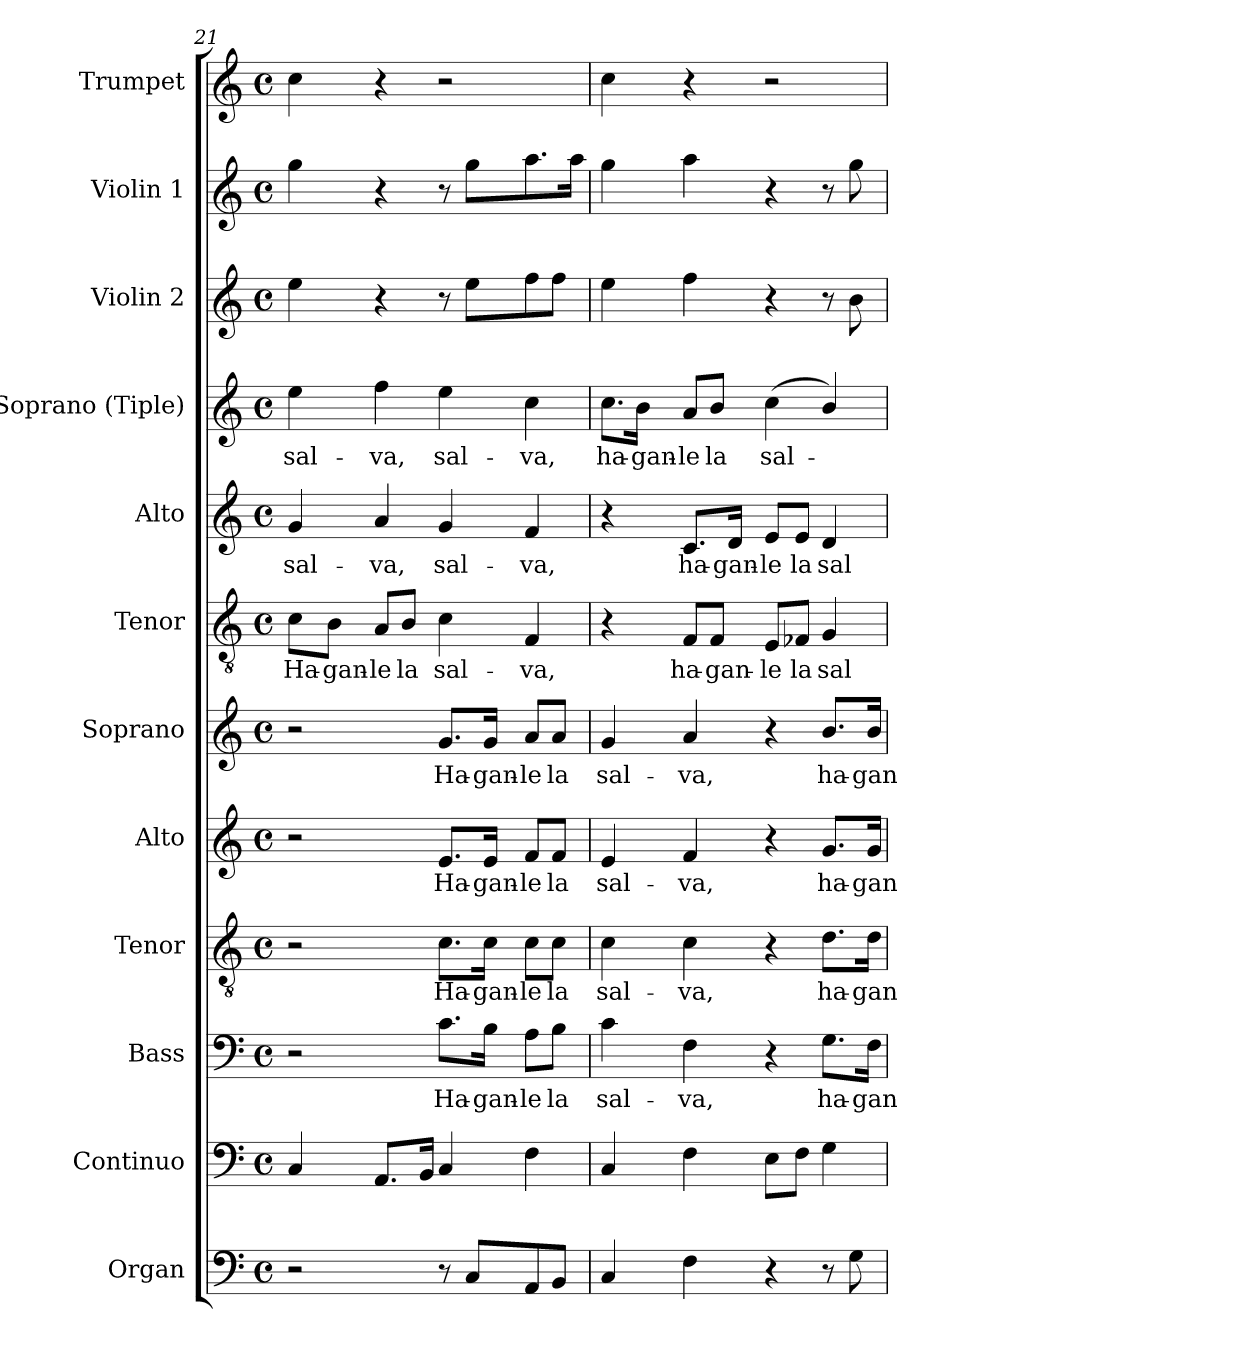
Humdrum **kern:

**kern	**kern	**kern	**text	**kern	**text	**kern	**text	**kern	**text	**kern	**text	**kern	**text	**kern	**text	**kern	**kern	**kern
*part12	*part11	*part10	*part10	*part9	*part9	*part8	*part8	*part7	*part7	*part6	*part6	*part5	*part5	*part4	*part4	*part3	*part2	*part1
*staff12	*staff11	*staff10	*staff10	*staff9	*staff9	*staff8	*staff8	*staff7	*staff7	*staff6	*staff6	*staff5	*staff5	*staff4	*staff4	*staff3	*staff2	*staff1
*I"Organ	*I"Continuo	*I"Bass	*	*I"Tenor	*	*I"Alto	*	*I"Soprano	*	*I"Tenor	*	*I"Alto	*	*I"Soprano (Tiple)	*	*I"Violin 2	*I"Violin 1	*I"Trumpet
*I'Org.	*I'Cont.	*I'B.	*	*I'T.	*	*I'A.	*	*I'S.	*	*I'T.	*	*I'A.	*	*I'S.	*	*I'Vln. 2	*I'Vln. 1	*I'Tpt.
*clefF4	*clefF4	*clefF4	*	*clefGv2	*	*clefG2	*	*clefG2	*	*clefGv2	*	*clefG2	*	*clefG2	*	*clefG2	*clefG2	*clefG2
*	*	*	*	*ITrd7c12	*	*	*	*	*	*ITrd7c12	*	*	*	*	*	*	*	*
*k[]	*k[]	*k[]	*	*k[]	*	*k[]	*	*k[]	*	*k[]	*	*k[]	*	*k[]	*	*k[]	*k[]	*k[]
*C:	*C:	*C:	*	*C:	*	*C:	*	*C:	*	*C:	*	*C:	*	*C:	*	*C:	*C:	*C:
*M4/4	*M4/4	*M4/4	*	*M4/4	*	*M4/4	*	*M4/4	*	*M4/4	*	*M4/4	*	*M4/4	*	*M4/4	*M4/4	*M4/4
*met(c)	*met(c)	*met(c)	*	*met(c)	*	*met(c)	*	*met(c)	*	*met(c)	*	*met(c)	*	*met(c)	*	*met(c)	*met(c)	*met(c)
=21	=21	=21	=21	=21	=21	=21	=21	=21	=21	=21	=21	=21	=21	=21	=21	=21	=21	=21
!	!	!	!	!	!	!	!	!	!	!	!LO:LY:b:color=#000000	!	!	!	!	!	!	!
!	!	!	!	!	!	!	!	!	!	!	!	!	!LO:LY:b:color=#000000	!	!	!	!	!
!	!	!	!	!	!	!	!	!	!	!	!	!	!	!	!LO:LY:b:color=#000000	!	!	!
2r	4Ci/	2r	.	2r	.	2r	.	2r	.	8Ci\L	Ha-	4gi/	sal-	4eei\	sal-	4eei\	4ggi\	4cci\
!	!	!	!	!	!	!	!	!	!	!	!LO:LY:b:color=#000000	!	!	!	!	!	!	!
.	.	.	.	.	.	.	.	.	.	8BBi\J	-gan-	.	.	.	.	.	.	.
!	!	!	!	!	!	!	!	!	!	!	!LO:LY:b:color=#000000	!	!	!	!	!	!	!
!	!	!	!	!	!	!	!	!	!	!	!	!	!LO:LY:b:color=#000000	!	!	!	!	!
!	!	!	!	!	!	!	!	!	!	!	!	!	!	!	!LO:LY:b:color=#000000	!	!	!
.	8.AAi/L	.	.	.	.	.	.	.	.	8AAi/L	-le	4ai/	-va,	4ffi\	-va,	4r	4r	4r
!	!	!	!	!	!	!	!	!	!	!	!LO:LY:b:color=#000000	!	!	!	!	!	!	!
.	.	.	.	.	.	.	.	.	.	8BBi/J	la	.	.	.	.	.	.	.
.	16BBi/Jk	.	.	.	.	.	.	.	.	.	.	.	.	.	.	.	.	.
!	!	!	!LO:LY:b:color=#000000	!	!	!	!	!	!	!	!	!	!	!	!	!	!	!
!	!	!	!	!	!LO:LY:b:color=#000000	!	!	!	!	!	!	!	!	!	!	!	!	!
!	!	!	!	!	!	!	!LO:LY:b:color=#000000	!	!	!	!	!	!	!	!	!	!	!
!	!	!	!	!	!	!	!	!	!LO:LY:b:color=#000000	!	!	!	!	!	!	!	!	!
!	!	!	!	!	!	!	!	!	!	!	!LO:LY:b:color=#000000	!	!	!	!	!	!	!
!	!	!	!	!	!	!	!	!	!	!	!	!	!LO:LY:b:color=#000000	!	!	!	!	!
!	!	!	!	!	!	!	!	!	!	!	!	!	!	!	!LO:LY:b:color=#000000	!	!	!
8r	4Ci/	8.ci\L	Ha-	8.Ci\L	Ha-	8.ei/L	Ha-	8.gi/L	Ha-	4Ci\	sal-	4gi/	sal-	4eei\	sal-	8r	8r	2r
8Ci/L	.	.	.	.	.	.	.	.	.	.	.	.	.	.	.	8eei\L	8ggi\L	.
!	!	!	!LO:LY:b:color=#000000	!	!	!	!	!	!	!	!	!	!	!	!	!	!	!
!	!	!	!	!	!LO:LY:b:color=#000000	!	!	!	!	!	!	!	!	!	!	!	!	!
!	!	!	!	!	!	!	!LO:LY:b:color=#000000	!	!	!	!	!	!	!	!	!	!	!
!	!	!	!	!	!	!	!	!	!LO:LY:b:color=#000000	!	!	!	!	!	!	!	!	!
.	.	16Bi\Jk	-gan-	16Ci\Jk	-gan-	16ei/Jk	-gan-	16gi/Jk	-gan-	.	.	.	.	.	.	.	.	.
!	!	!	!LO:LY:b:color=#000000	!	!	!	!	!	!	!	!	!	!	!	!	!	!	!
!	!	!	!	!	!LO:LY:b:color=#000000	!	!	!	!	!	!	!	!	!	!	!	!	!
!	!	!	!	!	!	!	!LO:LY:b:color=#000000	!	!	!	!	!	!	!	!	!	!	!
!	!	!	!	!	!	!	!	!	!LO:LY:b:color=#000000	!	!	!	!	!	!	!	!	!
!	!	!	!	!	!	!	!	!	!	!	!LO:LY:b:color=#000000	!	!	!	!	!	!	!
!	!	!	!	!	!	!	!	!	!	!	!	!	!LO:LY:b:color=#000000	!	!	!	!	!
!	!	!	!	!	!	!	!	!	!	!	!	!	!	!	!LO:LY:b:color=#000000	!	!	!
8AAi/	4Fi\	8Ai\L	-le	8Ci\L	-le	8fi/L	-le	8ai/L	-le	4FFi/	-va,	4fi/	-va,	4cci\	-va,	8ffi\	8.aai\	.
!	!	!	!LO:LY:b:color=#000000	!	!	!	!	!	!	!	!	!	!	!	!	!	!	!
!	!	!	!	!	!LO:LY:b:color=#000000	!	!	!	!	!	!	!	!	!	!	!	!	!
!	!	!	!	!	!	!	!LO:LY:b:color=#000000	!	!	!	!	!	!	!	!	!	!	!
!	!	!	!	!	!	!	!	!	!LO:LY:b:color=#000000	!	!	!	!	!	!	!	!	!
8BBi/J	.	8Bi\J	la	8Ci\J	la	8fi/J	la	8ai/J	la	.	.	.	.	.	.	8ffi\J	.	.
.	.	.	.	.	.	.	.	.	.	.	.	.	.	.	.	.	16aai\Jk	.
!!LO:PB:g=z
=22	=22	=22	=22	=22	=22	=22	=22	=22	=22	=22	=22	=22	=22	=22	=22	=22	=22	=22
!	!	!	!LO:LY:b:color=#000000	!	!	!	!	!	!	!	!	!	!	!	!	!	!	!
!	!	!	!	!	!LO:LY:b:color=#000000	!	!	!	!	!	!	!	!	!	!	!	!	!
!	!	!	!	!	!	!	!LO:LY:b:color=#000000	!	!	!	!	!	!	!	!	!	!	!
!	!	!	!	!	!	!	!	!	!LO:LY:b:color=#000000	!	!	!	!	!	!	!	!	!
!	!	!	!	!	!	!	!	!	!	!	!	!	!	!	!LO:LY:b:color=#000000	!	!	!
4Ci/	4Ci/	4ci\	sal-	4Ci\	sal-	4ei/	sal-	4gi/	sal-	4r	.	4r	.	8.cci\L	ha-	4eei\	4ggi\	4cci\
!	!	!	!	!	!	!	!	!	!	!	!	!	!	!	!LO:LY:b:color=#000000	!	!	!
.	.	.	.	.	.	.	.	.	.	.	.	.	.	16bi\Jk	-gan-	.	.	.
!	!	!	!LO:LY:b:color=#000000	!	!	!	!	!	!	!	!	!	!	!	!	!	!	!
!	!	!	!	!	!LO:LY:b:color=#000000	!	!	!	!	!	!	!	!	!	!	!	!	!
!	!	!	!	!	!	!	!LO:LY:b:color=#000000	!	!	!	!	!	!	!	!	!	!	!
!	!	!	!	!	!	!	!	!	!LO:LY:b:color=#000000	!	!	!	!	!	!	!	!	!
!	!	!	!	!	!	!	!	!	!	!	!LO:LY:b:color=#000000	!	!	!	!	!	!	!
!	!	!	!	!	!	!	!	!	!	!	!	!	!LO:LY:b:color=#000000	!	!	!	!	!
!	!	!	!	!	!	!	!	!	!	!	!	!	!	!	!LO:LY:b:color=#000000	!	!	!
4Fi\	4Fi\	4Fi\	-va,	4Ci\	-va,	4fi/	-va,	4ai/	-va,	8FFi/L	ha-	8.ci/L	ha-	8ai/L	-le	4ffi\	4aai\	4r
!	!	!	!	!	!	!	!	!	!	!	!LO:LY:b:color=#000000	!	!	!	!	!	!	!
!	!	!	!	!	!	!	!	!	!	!	!	!	!	!	!LO:LY:b:color=#000000	!	!	!
.	.	.	.	.	.	.	.	.	.	8FFi/J	-gan-	.	.	8bi/J	la	.	.	.
!	!	!	!	!	!	!	!	!	!	!	!	!	!LO:LY:b:color=#000000	!	!	!	!	!
.	.	.	.	.	.	.	.	.	.	.	.	16di/Jk	-gan-	.	.	.	.	.
!	!	!	!	!	!	!	!	!	!	!	!LO:LY:b:color=#000000	!	!	!	!	!	!	!
!	!	!	!	!	!	!	!	!	!	!	!	!	!LO:LY:b:color=#000000	!	!	!	!	!
!	!	!	!	!	!	!	!	!	!	!	!	!	!	!	!LO:LY:b:color=#000000	!	!	!
4r	8Ei\L	4r	.	4r	.	4r	.	4r	.	8EEi/L	-le	8ei/L	-le	(4cci\	sal-	4r	4r	2r
!	!	!	!	!	!	!	!	!	!	!	!LO:LY:b:color=#000000	!	!	!	!	!	!	!
!	!	!	!	!	!	!	!	!	!	!	!	!	!LO:LY:b:color=#000000	!	!	!	!	!
.	8Fi\J	.	.	.	.	.	.	.	.	8FF-Xi/J	la	8ei/J	la	.	.	.	.	.
!	!	!	!LO:LY:b:color=#000000	!	!	!	!	!	!	!	!	!	!	!	!	!	!	!
!	!	!	!	!	!LO:LY:b:color=#000000	!	!	!	!	!	!	!	!	!	!	!	!	!
!	!	!	!	!	!	!	!LO:LY:b:color=#000000	!	!	!	!	!	!	!	!	!	!	!
!	!	!	!	!	!	!	!	!	!LO:LY:b:color=#000000	!	!	!	!	!	!	!	!	!
!	!	!	!	!	!	!	!	!	!	!	!LO:LY:b:color=#000000	!	!	!	!	!	!	!
!	!	!	!	!	!	!	!	!	!	!	!	!	!LO:LY:b:color=#000000	!	!	!	!	!
8r	4Gi\	8.Gi\L	ha-	8.Di\L	ha-	8.gi/L	ha-	8.bi/L	ha-	4GGi/	sal-	4di/	sal-	4bi/)	.	8r	8r	.
8Gi\	.	.	.	.	.	.	.	.	.	.	.	.	.	.	.	8bi\	8ggi\	.
!	!	!	!LO:LY:b:color=#000000	!	!	!	!	!	!	!	!	!	!	!	!	!	!	!
!	!	!	!	!	!LO:LY:b:color=#000000	!	!	!	!	!	!	!	!	!	!	!	!	!
!	!	!	!	!	!	!	!LO:LY:b:color=#000000	!	!	!	!	!	!	!	!	!	!	!
!	!	!	!	!	!	!	!	!	!LO:LY:b:color=#000000	!	!	!	!	!	!	!	!	!
.	.	16Fi\Jk	-gan-	16Di\Jk	-gan-	16gi/Jk	-gan-	16bi/Jk	-gan-	.	.	.	.	.	.	.	.	.
=	=	=	=	=	=	=	=	=	=	=	=	=	=	=	=	=	=	=
*-	*-	*-	*-	*-	*-	*-	*-	*-	*-	*-	*-	*-	*-	*-	*-	*-	*-	*-
